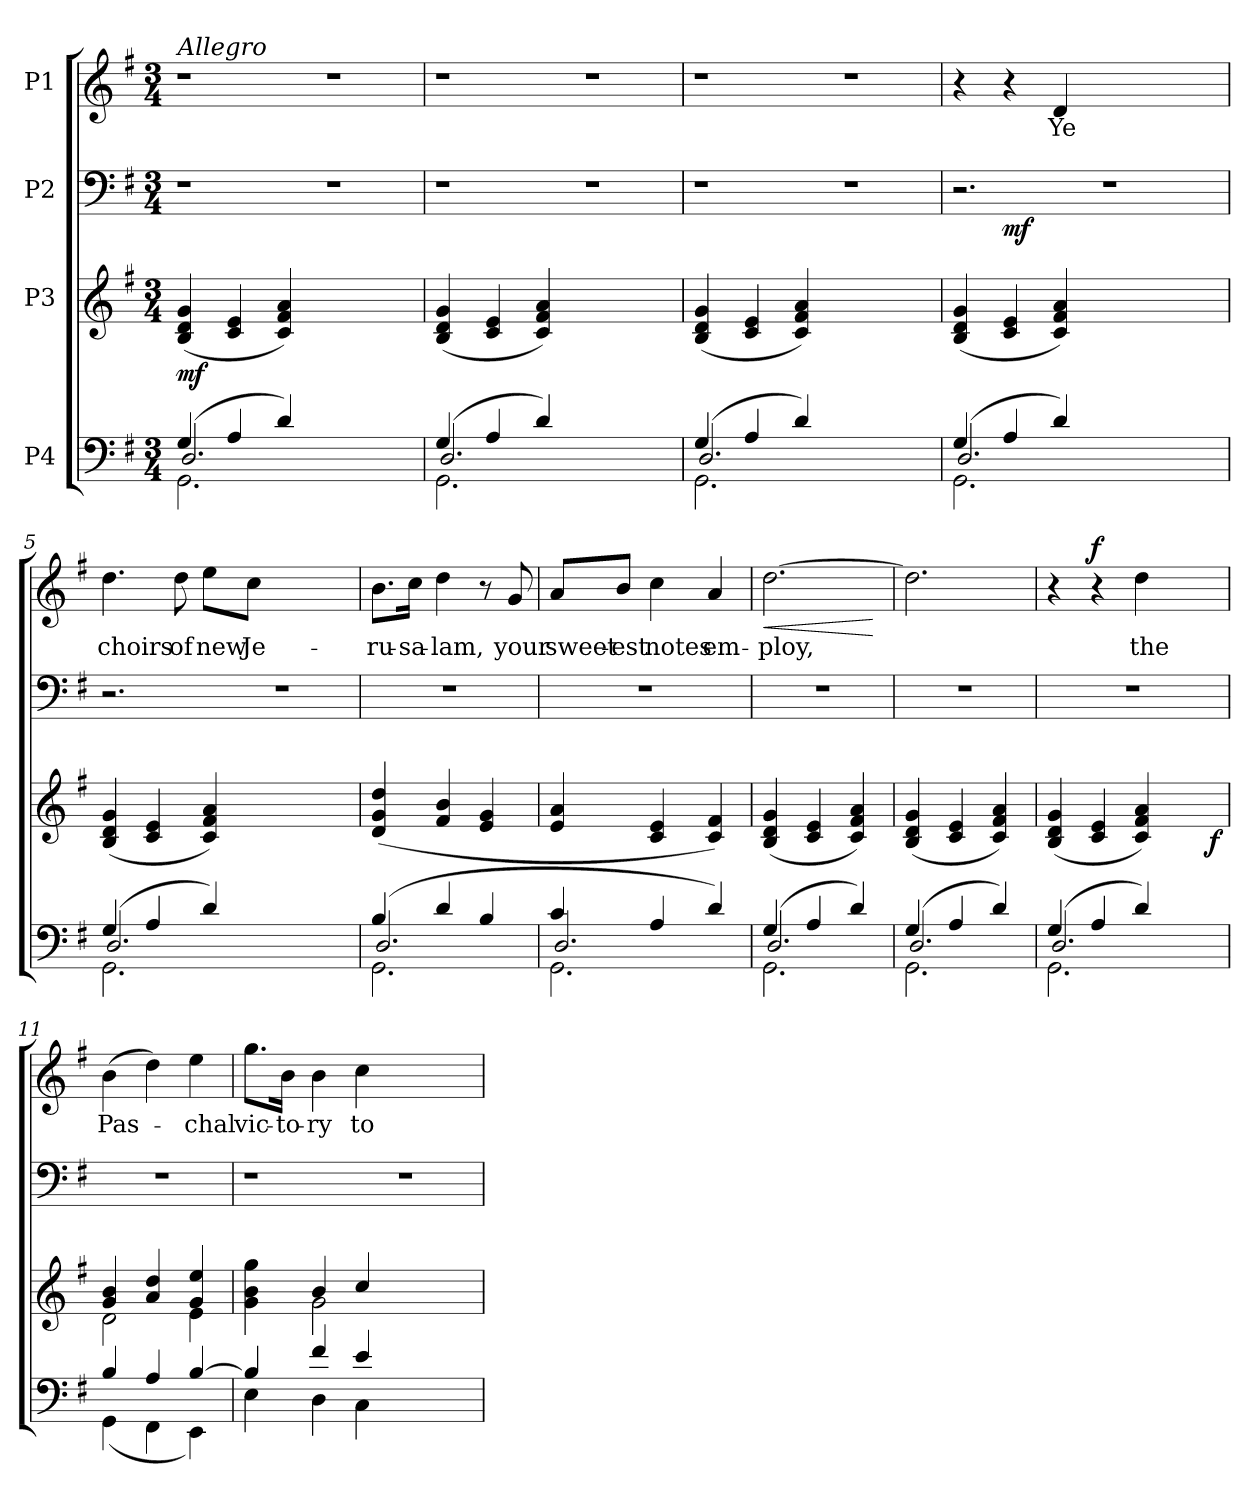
**kern	**kern	**dynam	**kern	**dynam	**kern	**text	**dynam
*part4	*part3	*part3	*part2	*part2	*part1	*part1	*part1
*staff4	*staff3	*staff3	*staff2	*staff2	*staff1	*staff1	*staff1
*I"P4	*I"P3	*	*I"P2	*	*I"P1	*	*
!!LO:PB:g=z
*clefF4	*clefG2	*	*clefF4	*	*clefG2	*	*
*k[f#]	*k[f#]	*	*k[f#]	*	*k[f#]	*	*
*G:	*G:	*	*G:	*	*G:	*	*
*M3/4	*M3/4	*	*M3/4	*	*M3/4	*	*
=1	=1	=1	=1	=1	=1	=1	=1
*^	*	*	*	*	*	*	*
*	*^	*	*	*	*	*	*	*
!	!	!	!	!	!	!	!LO:TX:a:i:t=Allegro	!	!
!	!	!	!	!	!LO:N:vis=1	!	!LO:N:vis=1	!	!
(4Gi/	2.GGi\	2.Di/	(4Bi/ 4di 4gi	mf	2.r	.	2.r	.	.
4Ai/	.	.	4ci/ 4ei	.	.	.	.	.	.
4di/)	.	.	4ci/ 4f#i 4ai)	.	.	.	.	.	.
!	!	!	!	!	!LO:N:vis=1	!	!LO:N:vis=1	!	!
2.ryy	2.ryy	2.ryy	2.ryy	.	2.r	.	2.r	.	.
=2	=2	=2	=2	=2	=2	=2	=2	=2	=2
!	!	!	!	!	!LO:N:vis=1	!	!LO:N:vis=1	!	!
(4Gi/	2.GGi\	2.Di/	(4Bi/ 4di 4gi	.	2.r	.	2.r	.	.
4Ai/	.	.	4ci/ 4ei	.	.	.	.	.	.
4di/)	.	.	4ci/ 4f#i 4ai)	.	.	.	.	.	.
!	!	!	!	!	!LO:N:vis=1	!	!LO:N:vis=1	!	!
2.ryy	2.ryy	2.ryy	2.ryy	.	2.r	.	2.r	.	.
=3	=3	=3	=3	=3	=3	=3	=3	=3	=3
!	!	!	!	!	!LO:N:vis=1	!	!LO:N:vis=1	!	!
(4Gi/	2.GGi\	2.Di/	(4Bi/ 4di 4gi	.	2.r	.	2.r	.	.
4Ai/	.	.	4ci/ 4ei	.	.	.	.	.	.
4di/)	.	.	4ci/ 4f#i 4ai)	.	.	.	.	.	.
!	!	!	!	!	!LO:N:vis=1	!	!LO:N:vis=1	!	!
2.ryy	2.ryy	2.ryy	2.ryy	.	2.r	.	2.r	.	.
=4	=4	=4	=4	=4	=4	=4	=4	=4	=4
!	!	!	!	!	!LO:N:vis=1	!	!	!	!
*	*	*	*	*	*^	*	*	*	*
(4Gi/	2.GGi\	2.Di/	(4Bi/ 4di 4gi	.	2.r	4ryy	.	4r	.	.
4Ai/	.	.	4ci/ 4ei	.	.	1ryy	mf	4r	.	.
!	!	!	!	!	!	!	!	!	!LO:LY:b:color=#000000	!
4di/)	.	.	4ci/ 4f#i 4ai)	.	.	.	.	4di/	Ye	.
!	!	!	!	!	!LO:N:vis=1	!	!	!	!	!
2.ryy	2.ryy	2.ryy	2.ryy	.	2.r	.	.	2.ryy	.	.
.	.	.	.	.	.	4ryy	.	.	.	.
=5	=5	=5	=5	=5	=5	=5	=5	=5	=5	=5
!	!	!	!	!	!LO:N:vis=1	!	!	!	!	!
*	*	*	*	*	*v	*v	*	*	*	*
*	*	*	*	*	*^	*	*	*	*
!	!	!	!	!	!	!	!	!	!LO:LY:b:color=#000000	!
*	*	*	*	*	*v	*v	*	*	*	*
(4Gi/	2.GGi\	2.Di/	(4Bi/ 4di 4gi	.	2.r	.	4.ddi\	choirs	.
4Ai/	.	.	4ci/ 4ei	.	.	.	.	.	.
!	!	!	!	!	!	!	!	!LO:LY:b:color=#000000	!
.	.	.	.	.	.	.	8ddi\	of	.
!	!	!	!	!	!	!	!	!LO:LY:b:color=#000000	!
4di/)	.	.	4ci/ 4f#i 4ai)	.	.	.	8eei\L	new	.
!	!	!	!	!	!	!	!	!LO:LY:b:color=#000000	!
.	.	.	.	.	.	.	8cci\J	Je-	.
!	!	!	!	!	!LO:N:vis=1	!	!	!	!
2.ryy	2.ryy	2.ryy	2.ryy	.	2.r	.	2.ryy	.	.
=6	=6	=6	=6	=6	=6	=6	=6	=6	=6
!	!	!	!	!	!LO:N:vis=1	!	!	!	!
!	!	!	!	!	!	!	!	!LO:LY:b:color=#000000	!
(4Bi/	2.GGi\	2.Di/	(4di/ 4gi 4ddi	.	2.r	.	8.bi\L	-ru-	.
!	!	!	!	!	!	!	!	!LO:LY:b:color=#000000	!
.	.	.	.	.	.	.	16cci\Jk	-sa-	.
!	!	!	!	!	!	!	!	!LO:LY:b:color=#000000	!
4di/	.	.	4f#i/ 4bi	.	.	.	4ddi\	-lam,	.
4Bi/	.	.	4ei/ 4gi	.	.	.	8r	.	.
!	!	!	!	!	!	!	!	!LO:LY:b:color=#000000	!
.	.	.	.	.	.	.	8gi/	your	.
!!LO:LB:g=z
=7	=7	=7	=7	=7	=7	=7	=7	=7	=7
!	!	!	!	!	!LO:N:vis=1	!	!	!	!
!	!	!	!	!	!	!	!	!LO:LY:b:color=#000000	!
4ci/	2.GGi\	2.Di/	4ei/ 4ai	.	2.r	.	8ai/L	sweet-	.
!	!	!	!	!	!	!	!	!LO:LY:b:color=#000000	!
.	.	.	.	.	.	.	8bi/J	-est	.
!	!	!	!	!	!	!	!	!LO:LY:b:color=#000000	!
4Ai/	.	.	4ci/ 4ei	.	.	.	4cci\	notes	.
!	!	!	!	!	!	!	!	!LO:LY:b:color=#000000	!
4di/)	.	.	4ci/ 4f#i)	.	.	.	4ai/	em-	.
=8	=8	=8	=8	=8	=8	=8	=8	=8	=8
!	!	!	!	!	!LO:N:vis=1	!	!	!	!
!	!	!	!	!	!	!	!	!LO:LY:b:color=#000000	!LO:HP:b
(4Gi/	2.GGi\	2.Di/	(4Bi/ 4di 4gi	.	2.r	.	[2.ddi\	-ploy,	<
4Ai/	.	.	4ci/ 4ei	.	.	.	.	.	.
4di/)	.	.	4ci/ 4f#i 4ai)	.	.	.	.	.	.
*v	*v	*v	*	*	*	*	*	*	*
.	.	.	.	.	.	.	[
=9	=9	=9	=9	=9	=9	=9	=9
*^	*	*	*	*	*	*	*
*	*^	*	*	*	*	*	*	*
!	!	!	!	!	!LO:N:vis=1	!	!	!	!
(4Gi/	2.GGi\	2.Di/	(4Bi/ 4di 4gi	.	2.r	.	2.ddi\]	.	.
4Ai/	.	.	4ci/ 4ei	.	.	.	.	.	.
4di/)	.	.	4ci/ 4f#i 4ai)	.	.	.	.	.	.
=10	=10	=10	=10	=10	=10	=10	=10	=10	=10
!	!	!	!	!	!LO:N:vis=1	!	!	!	!
*	*	*	*^	*	*	*	*	*	*
(4Gi/	2.GGi\	2.Di/	(4Bi/ 4di 4gi	2ryy	.	2.r	.	4r	.	.
4Ai/	.	.	4ci/ 4ei	.	.	.	.	4r	.	f
!	!	!	!	!	!	!	!	!	!LO:LY:b:color=#000000	!
4di/)	.	.	4ci/ 4f#i 4ai)	8ryy	.	.	.	4ddi\	the	.
.	.	.	.	16ryy	.	.	.	.	.	.
.	.	.	.	32ryy	.	.	.	.	.	.
.	.	.	.	64ryy	.	.	.	.	.	.
.	.	.	.	128...ryy	.	.	.	.	.	.
.	.	.	.	1024ryy	f	.	.	.	.	.
=11	=11	=11	=11	=11	=11	=11	=11	=11	=11	=11
!	!	!	!	!	!	!LO:N:vis=1	!	!	!	!
*	*v	*v	*	*	*	*	*	*	*	*
*	*^	*	*	*	*	*	*	*	*
!	!	!	!	!	!	!	!	!	!LO:LY:b:color=#000000	!
*	*v	*v	*	*	*	*	*	*	*	*
4Bi/	(4GGi\	4gi/ 4bi	2di\	.	2.r	.	(4bi\	Pas-	.
4Ai/	4FF#i\	4ai/ 4ddi	.	.	.	.	4ddi\)	.	.
!	!	!	!	!	!	!	!	!LO:LY:b:color=#000000	!
[4Bi/	4EEi\)	4gi/ 4eei	4ei\	.	.	.	4eei\	-chal	.
=12	=12	=12	=12	=12	=12	=12	=12	=12	=12
!	!	!	!	!	!LO:N:vis=1	!	!	!	!
!	!	!	!	!	!	!	!	!LO:LY:b:color=#000000	!
4Bi/]	4Ei\	4gi\ 4bi 4ggi	4ryy	.	2.r	.	8.ggi\L	vic-	.
!	!	!	!	!	!	!	!	!LO:LY:b:color=#000000	!
.	.	.	.	.	.	.	16bi\Jk	-to-	.
!	!	!	!	!	!	!	!	!LO:LY:b:color=#000000	!
4f#i/	4Di\	4bi/	2gi\	.	.	.	4bi\	-ry	.
!	!	!	!	!	!	!	!	!LO:LY:b:color=#000000	!
4ei/	4Ci\	4cci/	.	.	.	.	4cci\	to	.
!	!	!	!	!	!LO:N:vis=1	!	!	!	!
2.ryy	2.ryy	2.ryy	2.ryy	.	2.r	.	2.ryy	.	.
*v	*v	*	*	*	*	*	*	*	*
*	*v	*v	*	*	*	*	*	*
=	=	=	=	=	=	=	=
*-	*-	*-	*-	*-	*-	*-	*-
